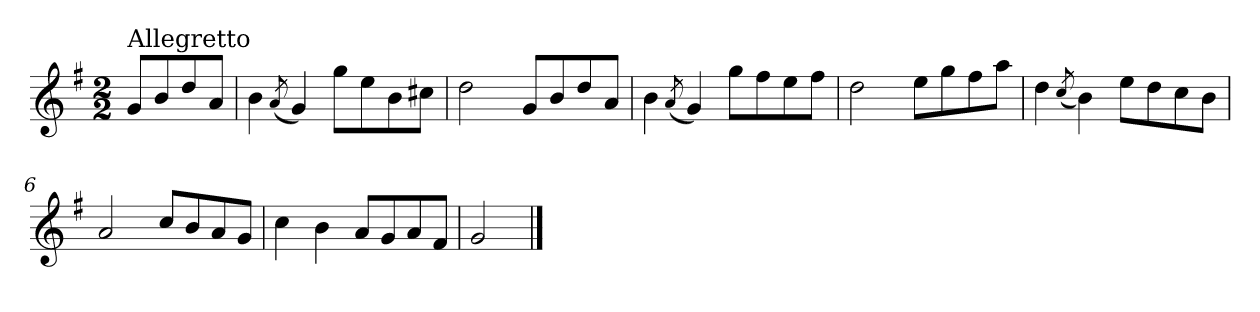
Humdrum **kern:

**kern
*part1
*staff1
*clefG2
*k[f#]
*e:
*M2/2
=
!LO:TX:a:t=Allegretto
8g/L
8b/
8dd/
8a/J
=1
4b\
(<8qa/
4g/)
8gg\L
8ee\
8b\
8cc#X\J
=2
2dd\
8g/L
8b/
8dd/
8a/J
=3
4b\
(<8qa/
4g/)
8gg\L
8ff#\
8ee\
8ff#\J
=4
2dd\
8ee\L
8gg\
8ff#\
8aa\J
!!LO:LB:g=z
=5
4dd\
(<8qcc/
4b\)
8ee\L
8dd\
8cc\
8b\J
=6
2a/
8cc/L
8b/
8a/
8g/J
=7
4cc\
4b\
8a/L
8g/
8a/
8f#/J
=8
2g/
==
*-
